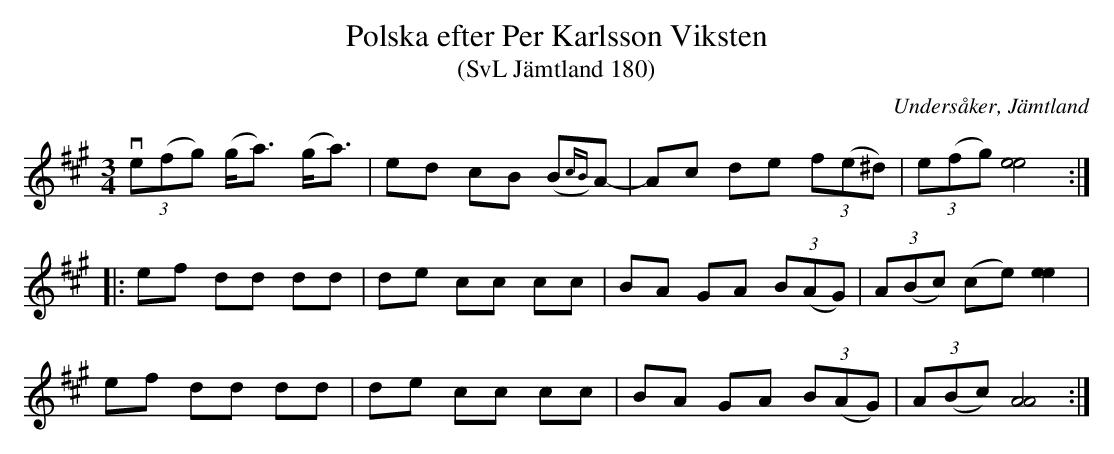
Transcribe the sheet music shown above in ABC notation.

X:1
T:Polska efter Per Karlsson Viksten
T:(SvL Jämtland 180)
O:Undersåker, Jämtland
M:3/4
L:1/8
K:A
v(3e(fg) (g<a) (g<a)|ed cB (B{cB})A-|Ac de (3f(e^d)|(3e(fg) [ee]4:|
|:ef dd dd|de cc cc|BA GA (3B(AG)|(3A(Bc) (ce) [ee]2|
ef dd dd|de cc cc|BA GA (3B(AG)|(3A(Bc) [AA]4:|
